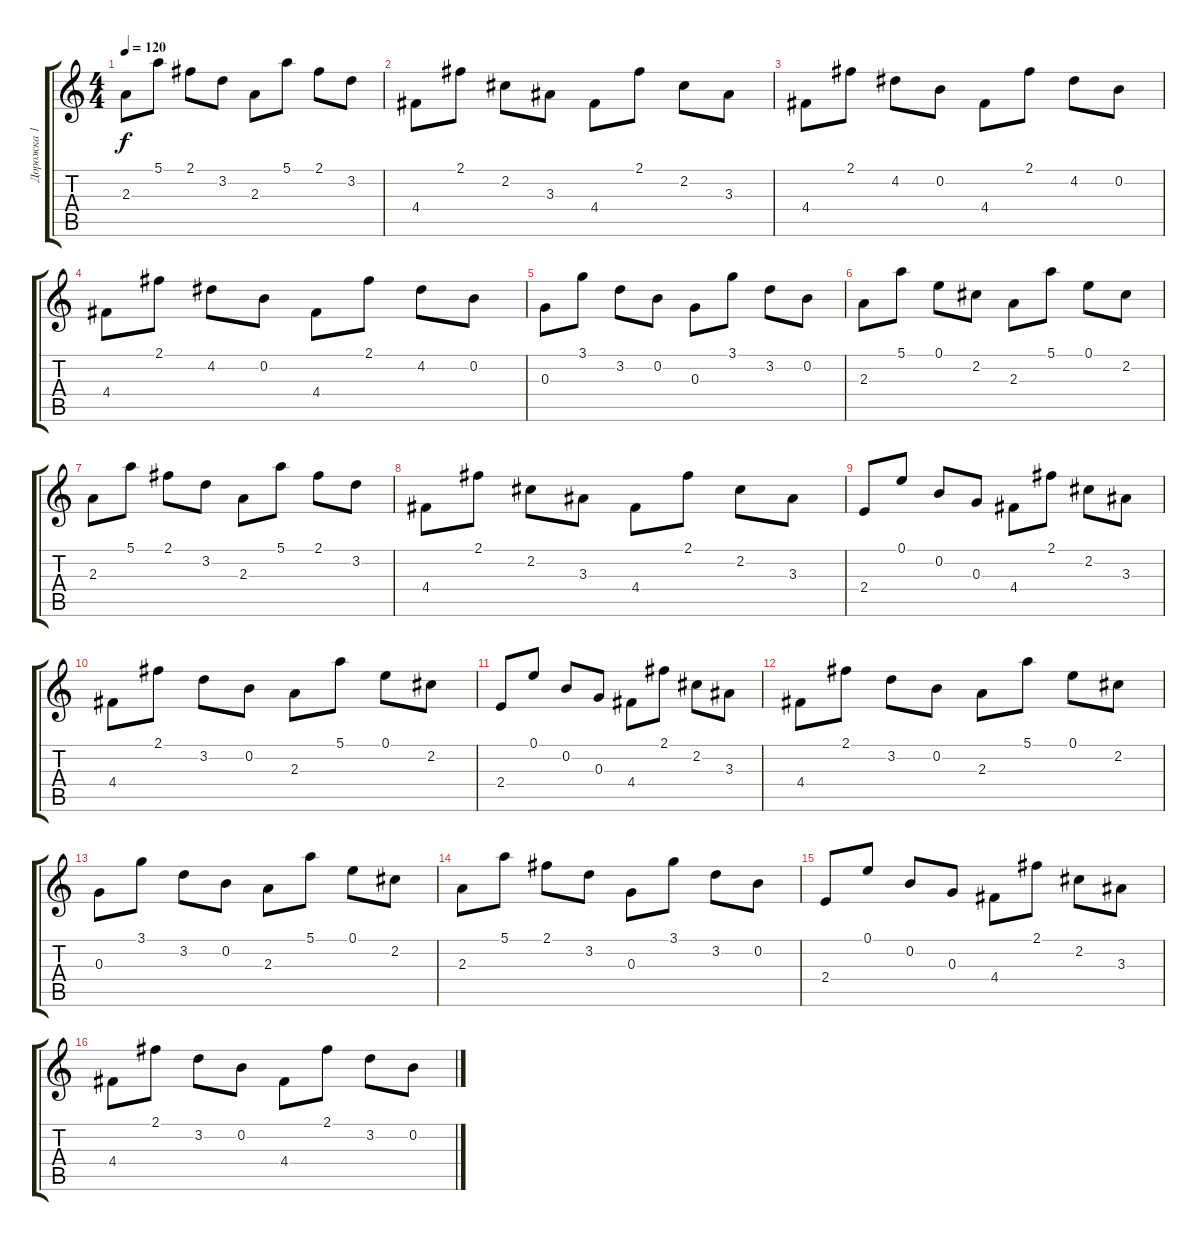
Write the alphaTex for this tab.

\track ("Дорожка 1" "Дорожка 1") {instrument distortionguitar}
\staff {score tabs}
\tuning (E4 B3 G3 D3 A2 E2) {hide}
\ts (4 4)
\tempo 120
\clef g2
\ks c
2.3.8{dy f} 5.1.8 2.1.8 3.2.8 2.3.8 5.1.8 2.1.8 3.2.8 |
4.4.8 2.1.8 2.2.8 3.3.8 4.4.8 2.1.8 2.2.8 3.3.8 |
4.4.8 2.1.8 4.2.8 0.2.8 4.4.8 2.1.8 4.2.8 0.2.8 |
4.4.8 2.1.8 4.2.8 0.2.8 4.4.8 2.1.8 4.2.8 0.2.8 |
0.3.8 3.1.8 3.2.8 0.2.8 0.3.8 3.1.8 3.2.8 0.2.8 |
2.3.8 5.1.8 0.1.8 2.2.8 2.3.8 5.1.8 0.1.8 2.2.8 |
2.3.8 5.1.8 2.1.8 3.2.8 2.3.8 5.1.8 2.1.8 3.2.8 |
4.4.8 2.1.8 2.2.8 3.3.8 4.4.8 2.1.8 2.2.8 3.3.8 |
2.4.8 0.1.8 0.2.8 0.3.8 4.4.8 2.1.8 2.2.8 3.3.8 |
4.4.8 2.1.8 3.2.8 0.2.8 2.3.8 5.1.8 0.1.8 2.2.8 |
2.4.8 0.1.8 0.2.8 0.3.8 4.4.8 2.1.8 2.2.8 3.3.8 |
4.4.8 2.1.8 3.2.8 0.2.8 2.3.8 5.1.8 0.1.8 2.2.8 |
0.3.8 3.1.8 3.2.8 0.2.8 2.3.8 5.1.8 0.1.8 2.2.8 |
2.3.8 5.1.8 2.1.8 3.2.8 0.3.8 3.1.8 3.2.8 0.2.8 |
2.4.8 0.1.8 0.2.8 0.3.8 4.4.8 2.1.8 2.2.8 3.3.8 |
4.4.8 2.1.8 3.2.8 0.2.8 4.4.8 2.1.8 3.2.8 0.2.8
